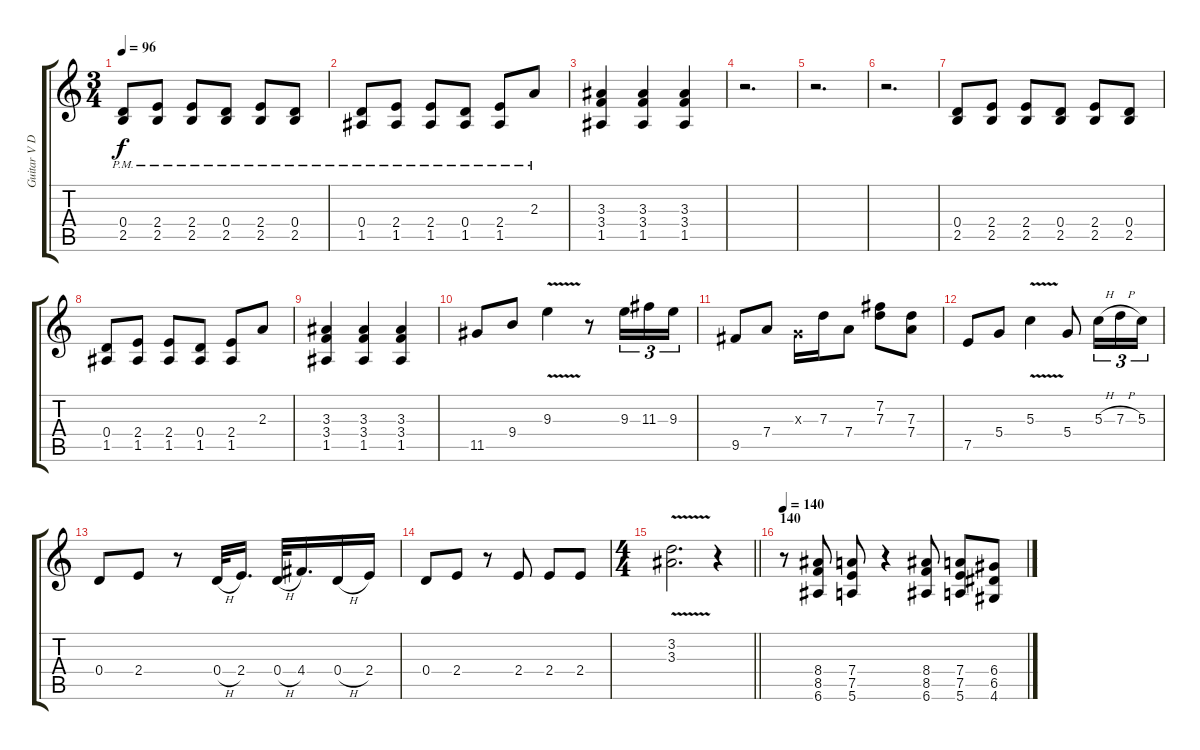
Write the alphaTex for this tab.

\track ("Guitar V Distortion" "Guitar V D") {instrument distortionguitar}
\staff {score tabs}
\tuning (E4 B3 G3 D3 A2 E2) {hide}
\ts (3 4)
\tempo 96
\clef g2
\ks c
(0.4{pm} 2.5{pm}).8{dy f} (2.4{pm} 2.5{pm}).8 (2.4{pm} 2.5{pm}).8 (0.4{pm} 2.5{pm}).8 (2.4{pm} 2.5{pm}).8 (0.4{pm} 2.5{pm}).8 |
(0.4{pm} 1.5{pm}).8 (2.4{pm} 1.5{pm}).8 (2.4{pm} 1.5{pm}).8 (0.4{pm} 1.5{pm}).8 (2.4{pm} 1.5{pm}).8 2.3{pm}.8 |
(3.3 3.4 1.5).4 (3.3 3.4 1.5).4 (3.3 3.4 1.5).4 |
r.2{d} |
r.2{d} |
r.2{d} |
(0.4 2.5).8 (2.4 2.5).8 (2.4 2.5).8 (0.4 2.5).8 (2.4 2.5).8 (0.4 2.5).8 |
(0.4 1.5).8 (2.4 1.5).8 (2.4 1.5).8 (0.4 1.5).8 (2.4 1.5).8 2.3.8 |
(3.3 3.4 1.5).4 (3.3 3.4 1.5).4 (3.3 3.4 1.5).4 |
11.5.8 9.4.8 9.3{v}.4 r.8 9.3.16{tu (3 2)} 11.3.16{tu (3 2)} 9.3.16{tu (3 2)} |
9.5.8 7.4.8 0.3{x}.16 7.3.16 7.4.8 (7.2 7.3).8 (7.3 7.4).8 |
7.5.8 5.4.8 5.3{v}.4 5.4.8 5.3{h}.16{tu (3 2)} 7.3{h}.16{tu (3 2)} 5.3.16{tu (3 2)} |
0.4.8 2.4.8 r.8 0.4{h}.32 2.4.16{d} 0.4{h}.32 4.4.16{d} 0.4{h}.16 2.4.16 |
0.4.8 2.4.8 r.8 2.4.8 2.4.8 2.4.8 |
\ts (4 4)
\barLineRight lightlight
(3.2{v} 3.3{v}).2{d} r.4 |
\section ("" "140")
\tempo 140
r.8 (8.4 8.5 6.6).8 (7.4 7.5 5.6).8 r.4 (8.4 8.5 6.6).8 (7.4 7.5 5.6).8 (6.4 6.5 4.6).8
